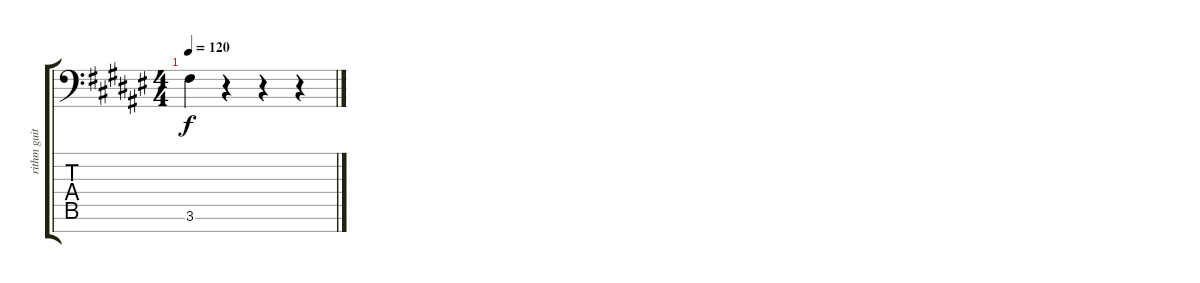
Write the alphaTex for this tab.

\track ("rithm guitar" "rithm guit") {instrument distortionguitar}
\staff {score tabs}
\tuning (Eb4 Bb3 Gb3 Db3 Ab2 Eb2 Ab1) {hide}
\ts (4 4)
\tempo 120
\clef f4
\ks f#
3.6.4{dy f} r.4 r.4 r.4
